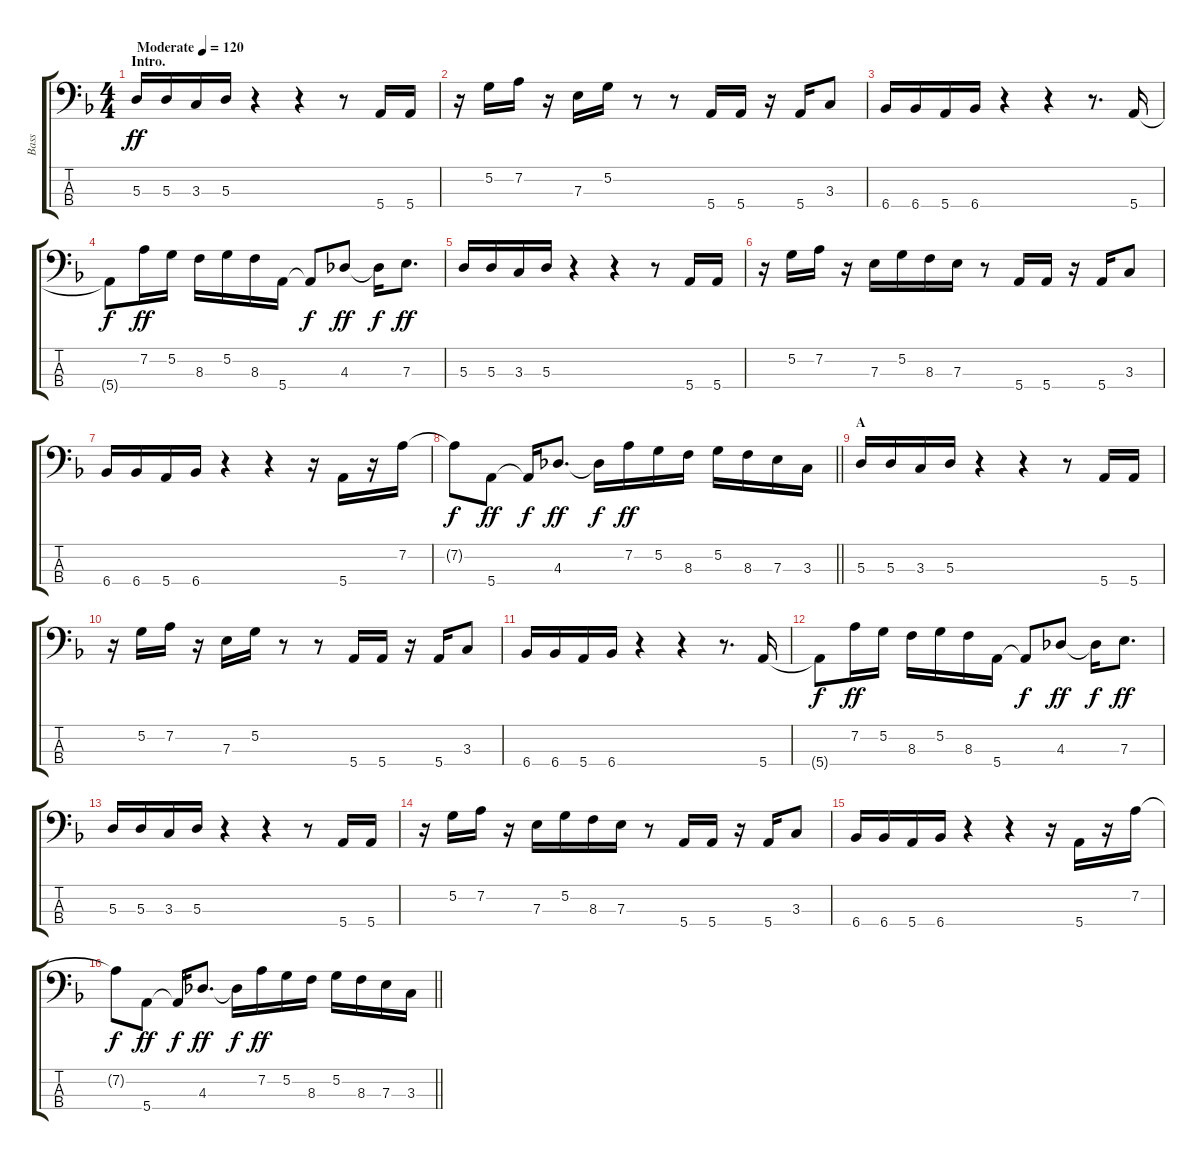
\track ("Bass" "Bass") {instrument electricbasspick}
\staff {score tabs}
\tuning (G2 D2 A1 E1) {hide}
\ts (4 4)
\section ("" "Intro.")
\tempo (120 "Moderate")
\clef f4
\ks f
5.3.16{dy ff instrument electricbasspick} 5.3.16 3.3.16 5.3.16 r.4 r.4 r.8 5.4.16 5.4.16 |
r.16 5.2.16 7.2.16 r.16 7.3.16 5.2.16 r.8 r.8 5.4.16 5.4.16 r.16 5.4.16 3.3.8 |
6.4.16 6.4.16 5.4.16 6.4.16 r.4 r.4 r.8{d} 5.4.16 |
5.4{t}.8{dy f} 7.2.16{dy ff} 5.2.16 8.3.16 5.2.16 8.3.16 5.4.16 5.4{t}.8{dy f} 4.3.8{dy ff} 4.3{t}.16{dy f} 7.3.8{d dy ff} |
5.3.16 5.3.16 3.3.16 5.3.16 r.4 r.4 r.8 5.4.16 5.4.16 |
r.16 5.2.16 7.2.16 r.16 7.3.16 5.2.16 8.3.16 7.3.16 r.8 5.4.16 5.4.16 r.16 5.4.16 3.3.8 |
6.4.16 6.4.16 5.4.16 6.4.16 r.4 r.4 r.16 5.4.16 r.16 7.2.16 |
\barLineRight lightlight
7.2{t}.8{dy f} 5.4.8{dy ff} 5.4{t}.16{dy f} 4.3.8{d dy ff} 4.3{t}.16{dy f} 7.2.16{dy ff} 5.2.16 8.3.16 5.2.16 8.3.16 7.3.16 3.3.16 |
\section ("" "A")
5.3.16 5.3.16 3.3.16 5.3.16 r.4 r.4 r.8 5.4.16 5.4.16 |
r.16 5.2.16 7.2.16 r.16 7.3.16 5.2.16 r.8 r.8 5.4.16 5.4.16 r.16 5.4.16 3.3.8 |
6.4.16 6.4.16 5.4.16 6.4.16 r.4 r.4 r.8{d} 5.4.16 |
5.4{t}.8{dy f} 7.2.16{dy ff} 5.2.16 8.3.16 5.2.16 8.3.16 5.4.16 5.4{t}.8{dy f} 4.3.8{dy ff} 4.3{t}.16{dy f} 7.3.8{d dy ff} |
5.3.16 5.3.16 3.3.16 5.3.16 r.4 r.4 r.8 5.4.16 5.4.16 |
r.16 5.2.16 7.2.16 r.16 7.3.16 5.2.16 8.3.16 7.3.16 r.8 5.4.16 5.4.16 r.16 5.4.16 3.3.8 |
6.4.16 6.4.16 5.4.16 6.4.16 r.4 r.4 r.16 5.4.16 r.16 7.2.16 |
\barLineRight lightlight
7.2{t}.8{dy f} 5.4.8{dy ff} 5.4{t}.16{dy f} 4.3.8{d dy ff} 4.3{t}.16{dy f} 7.2.16{dy ff} 5.2.16 8.3.16 5.2.16 8.3.16 7.3.16 3.3.16
